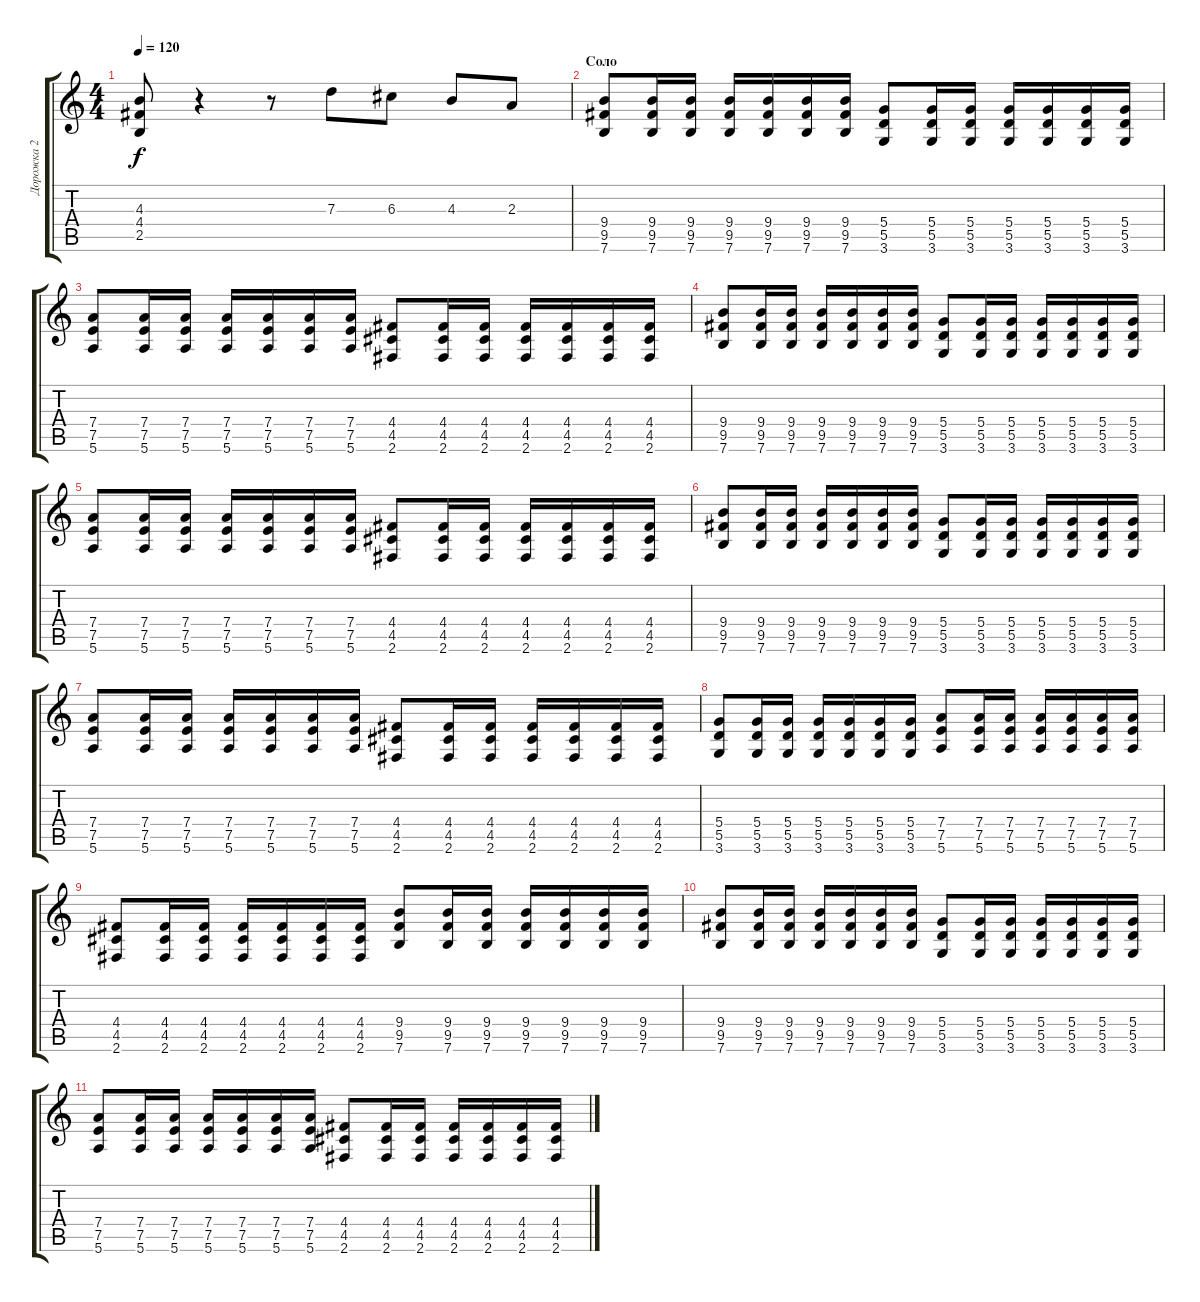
\track ("Дорожка 2" "Дорожка 2") {instrument distortionguitar}
\staff {score tabs}
\tuning (E4 B3 G3 D3 A2 E2) {hide}
\ts (4 4)
\tempo 120
\clef g2
\ks c
(4.3 4.4 2.5).8{dy f} r.4 r.8 7.3.8 6.3.8 4.3.8 2.3.8 |
\section ("" "Соло")
(9.4 9.5 7.6).8 (9.4 9.5 7.6).16 (9.4 9.5 7.6).16 (9.4 9.5 7.6).16 (9.4 9.5 7.6).16 (9.4 9.5 7.6).16 (9.4 9.5 7.6).16 (5.4 5.5 3.6).8 (5.4 5.5 3.6).16 (5.4 5.5 3.6).16 (5.4 5.5 3.6).16 (5.4 5.5 3.6).16 (5.4 5.5 3.6).16 (5.4 5.5 3.6).16 |
(7.4 7.5 5.6).8 (7.4 7.5 5.6).16 (7.4 7.5 5.6).16 (7.4 7.5 5.6).16 (7.4 7.5 5.6).16 (7.4 7.5 5.6).16 (7.4 7.5 5.6).16 (4.4 4.5 2.6).8 (4.4 4.5 2.6).16 (4.4 4.5 2.6).16 (4.4 4.5 2.6).16 (4.4 4.5 2.6).16 (4.4 4.5 2.6).16 (4.4 4.5 2.6).16 |
(9.4 9.5 7.6).8 (9.4 9.5 7.6).16 (9.4 9.5 7.6).16 (9.4 9.5 7.6).16 (9.4 9.5 7.6).16 (9.4 9.5 7.6).16 (9.4 9.5 7.6).16 (5.4 5.5 3.6).8 (5.4 5.5 3.6).16 (5.4 5.5 3.6).16 (5.4 5.5 3.6).16 (5.4 5.5 3.6).16 (5.4 5.5 3.6).16 (5.4 5.5 3.6).16 |
(7.4 7.5 5.6).8 (7.4 7.5 5.6).16 (7.4 7.5 5.6).16 (7.4 7.5 5.6).16 (7.4 7.5 5.6).16 (7.4 7.5 5.6).16 (7.4 7.5 5.6).16 (4.4 4.5 2.6).8 (4.4 4.5 2.6).16 (4.4 4.5 2.6).16 (4.4 4.5 2.6).16 (4.4 4.5 2.6).16 (4.4 4.5 2.6).16 (4.4 4.5 2.6).16 |
(9.4 9.5 7.6).8 (9.4 9.5 7.6).16 (9.4 9.5 7.6).16 (9.4 9.5 7.6).16 (9.4 9.5 7.6).16 (9.4 9.5 7.6).16 (9.4 9.5 7.6).16 (5.4 5.5 3.6).8 (5.4 5.5 3.6).16 (5.4 5.5 3.6).16 (5.4 5.5 3.6).16 (5.4 5.5 3.6).16 (5.4 5.5 3.6).16 (5.4 5.5 3.6).16 |
(7.4 7.5 5.6).8 (7.4 7.5 5.6).16 (7.4 7.5 5.6).16 (7.4 7.5 5.6).16 (7.4 7.5 5.6).16 (7.4 7.5 5.6).16 (7.4 7.5 5.6).16 (4.4 4.5 2.6).8 (4.4 4.5 2.6).16 (4.4 4.5 2.6).16 (4.4 4.5 2.6).16 (4.4 4.5 2.6).16 (4.4 4.5 2.6).16 (4.4 4.5 2.6).16 |
(5.4 5.5 3.6).8 (5.4 5.5 3.6).16 (5.4 5.5 3.6).16 (5.4 5.5 3.6).16 (5.4 5.5 3.6).16 (5.4 5.5 3.6).16 (5.4 5.5 3.6).16 (7.4 7.5 5.6).8 (7.4 7.5 5.6).16 (7.4 7.5 5.6).16 (7.4 7.5 5.6).16 (7.4 7.5 5.6).16 (7.4 7.5 5.6).16 (7.4 7.5 5.6).16 |
(4.4 4.5 2.6).8 (4.4 4.5 2.6).16 (4.4 4.5 2.6).16 (4.4 4.5 2.6).16 (4.4 4.5 2.6).16 (4.4 4.5 2.6).16 (4.4 4.5 2.6).16 (9.4 9.5 7.6).8 (9.4 9.5 7.6).16 (9.4 9.5 7.6).16 (9.4 9.5 7.6).16 (9.4 9.5 7.6).16 (9.4 9.5 7.6).16 (9.4 9.5 7.6).16 |
(9.4 9.5 7.6).8 (9.4 9.5 7.6).16 (9.4 9.5 7.6).16 (9.4 9.5 7.6).16 (9.4 9.5 7.6).16 (9.4 9.5 7.6).16 (9.4 9.5 7.6).16 (5.4 5.5 3.6).8 (5.4 5.5 3.6).16 (5.4 5.5 3.6).16 (5.4 5.5 3.6).16 (5.4 5.5 3.6).16 (5.4 5.5 3.6).16 (5.4 5.5 3.6).16 |
(7.4 7.5 5.6).8 (7.4 7.5 5.6).16 (7.4 7.5 5.6).16 (7.4 7.5 5.6).16 (7.4 7.5 5.6).16 (7.4 7.5 5.6).16 (7.4 7.5 5.6).16 (4.4 4.5 2.6).8 (4.4 4.5 2.6).16 (4.4 4.5 2.6).16 (4.4 4.5 2.6).16 (4.4 4.5 2.6).16 (4.4 4.5 2.6).16 (4.4 4.5 2.6).16
